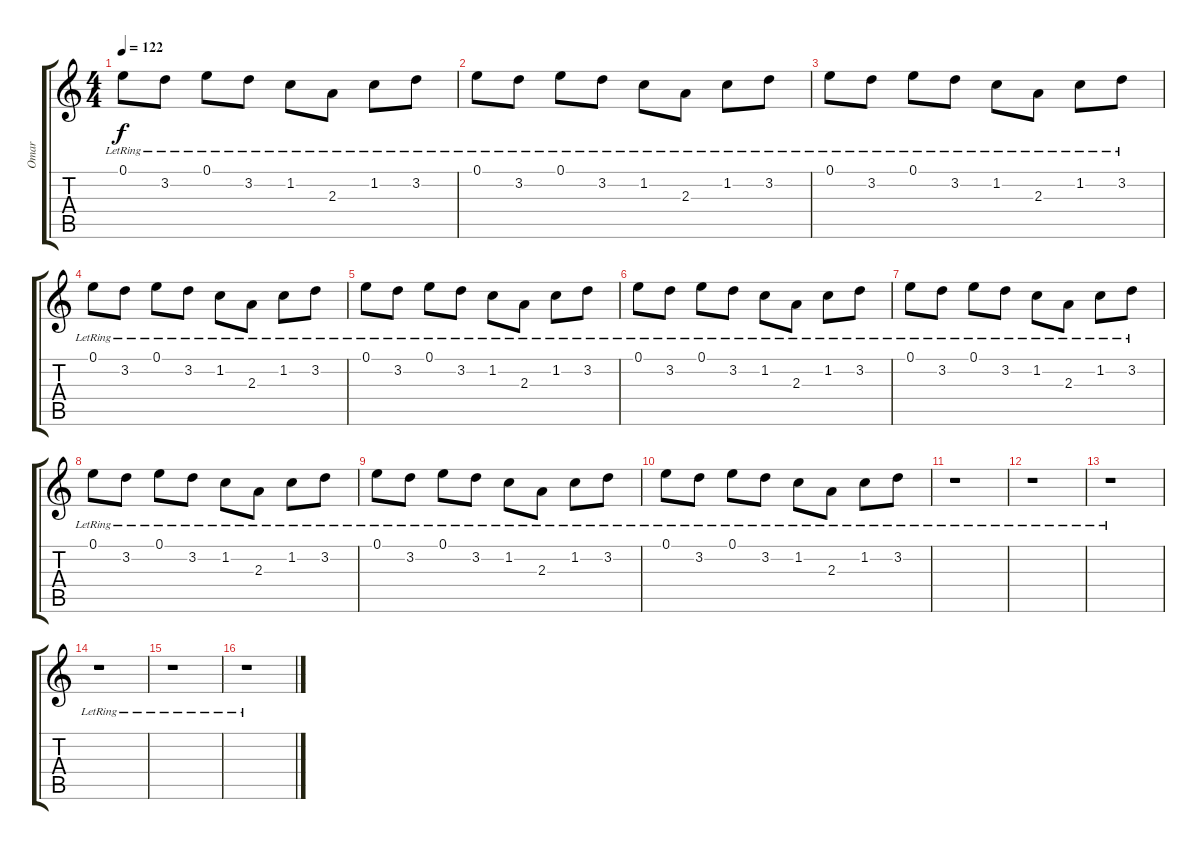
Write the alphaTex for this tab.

\track ("Omar" "Omar") {instrument electricguitarclean}
\staff {score tabs}
\tuning (E4 B3 G3 D3 A2 E2) {hide}
\ts (4 4)
\tempo 122
\clef g2
\ks c
0.1{lr}.8{dy f} 3.2{lr}.8 0.1{lr}.8 3.2{lr}.8 1.2{lr}.8 2.3{lr}.8 1.2{lr}.8 3.2{lr}.8 |
0.1{lr}.8 3.2{lr}.8 0.1{lr}.8 3.2{lr}.8 1.2{lr}.8 2.3{lr}.8 1.2{lr}.8 3.2{lr}.8 |
0.1{lr}.8 3.2{lr}.8 0.1{lr}.8 3.2{lr}.8 1.2{lr}.8 2.3{lr}.8 1.2{lr}.8 3.2{lr}.8 |
0.1{lr}.8 3.2{lr}.8 0.1{lr}.8 3.2{lr}.8 1.2{lr}.8 2.3{lr}.8 1.2{lr}.8 3.2{lr}.8 |
0.1{lr}.8 3.2{lr}.8 0.1{lr}.8 3.2{lr}.8 1.2{lr}.8 2.3{lr}.8 1.2{lr}.8 3.2{lr}.8 |
0.1{lr}.8 3.2{lr}.8 0.1{lr}.8 3.2{lr}.8 1.2{lr}.8 2.3{lr}.8 1.2{lr}.8 3.2{lr}.8 |
0.1{lr}.8 3.2{lr}.8 0.1{lr}.8 3.2{lr}.8 1.2{lr}.8 2.3{lr}.8 1.2{lr}.8 3.2{lr}.8 |
0.1{lr}.8 3.2{lr}.8 0.1{lr}.8 3.2{lr}.8 1.2{lr}.8 2.3{lr}.8 1.2{lr}.8 3.2{lr}.8 |
0.1{lr}.8 3.2{lr}.8 0.1{lr}.8 3.2{lr}.8 1.2{lr}.8 2.3{lr}.8 1.2{lr}.8 3.2{lr}.8 |
0.1{lr}.8 3.2{lr}.8 0.1{lr}.8 3.2{lr}.8 1.2{lr}.8 2.3{lr}.8 1.2{lr}.8 3.2{lr}.8 |
r.1 |
r.1 |
r.1 |
r.1 |
r.1 |
r.1
